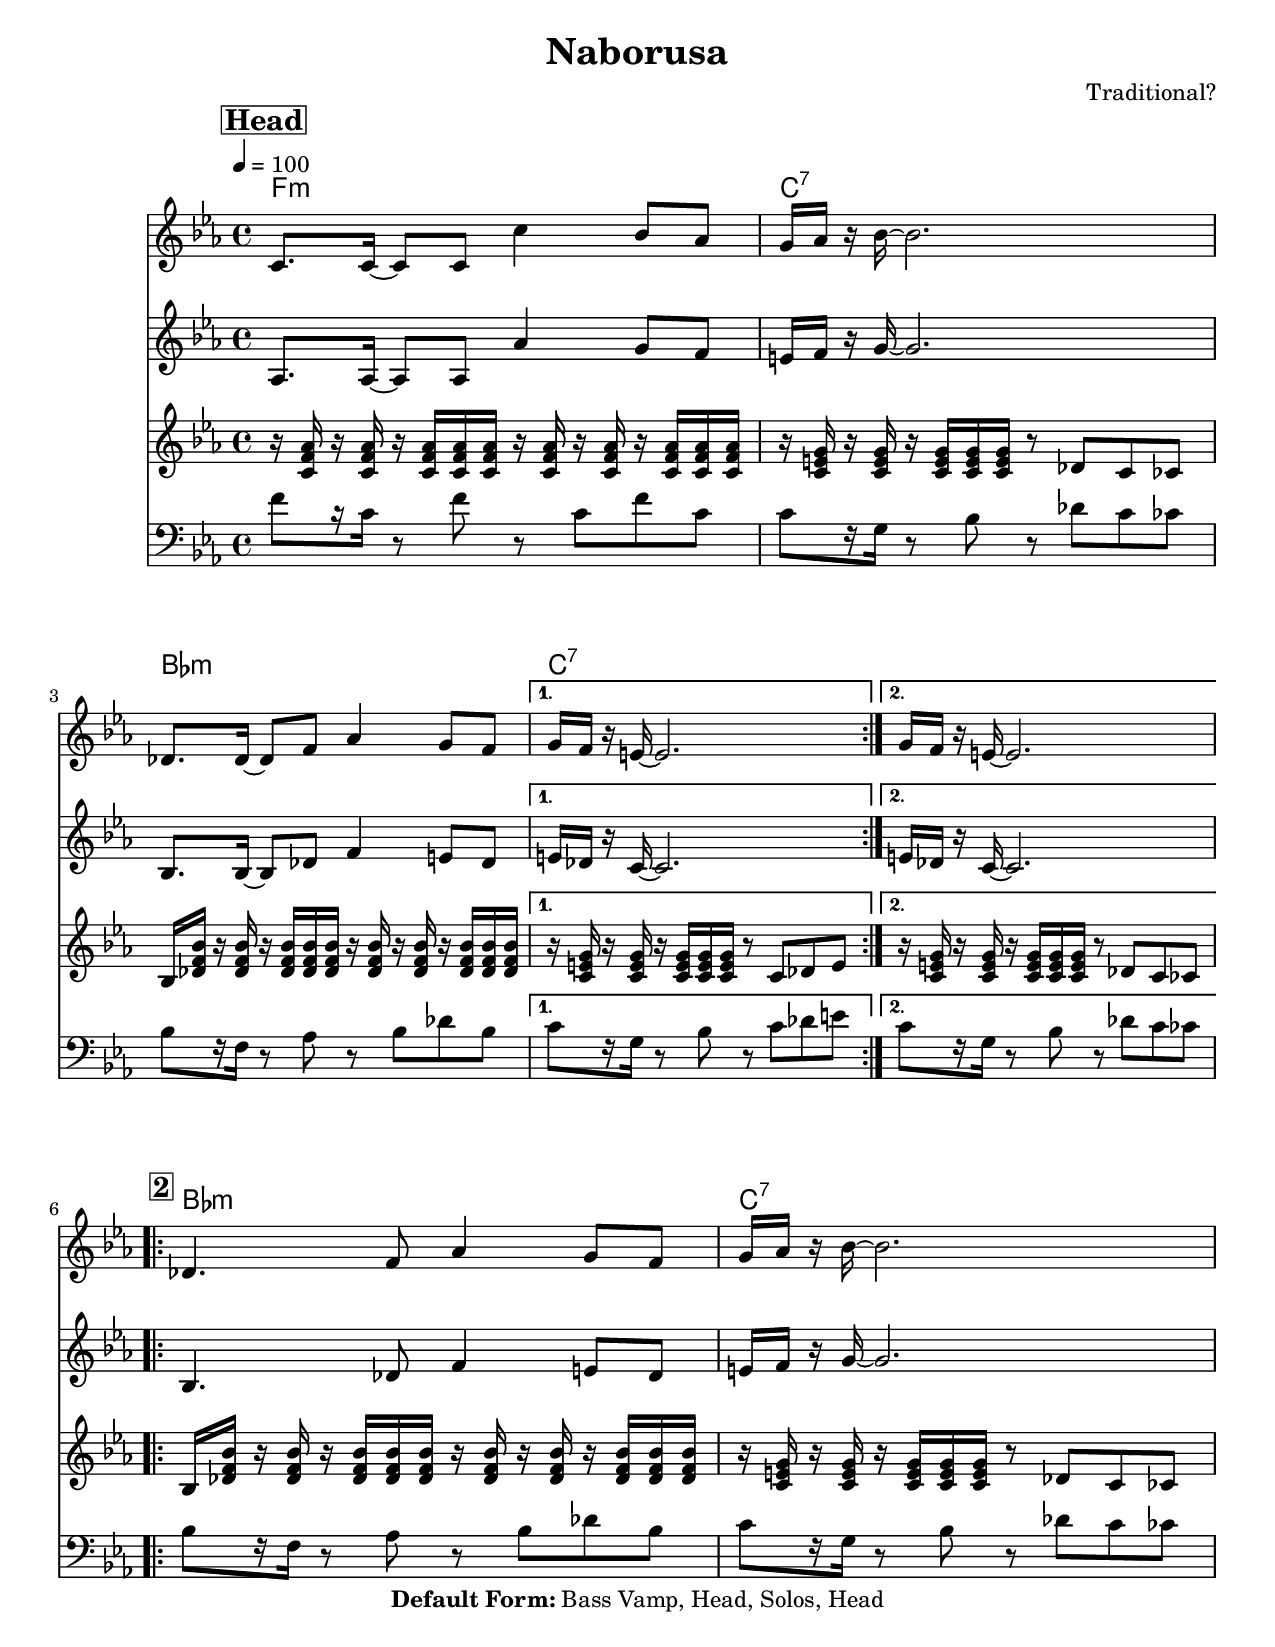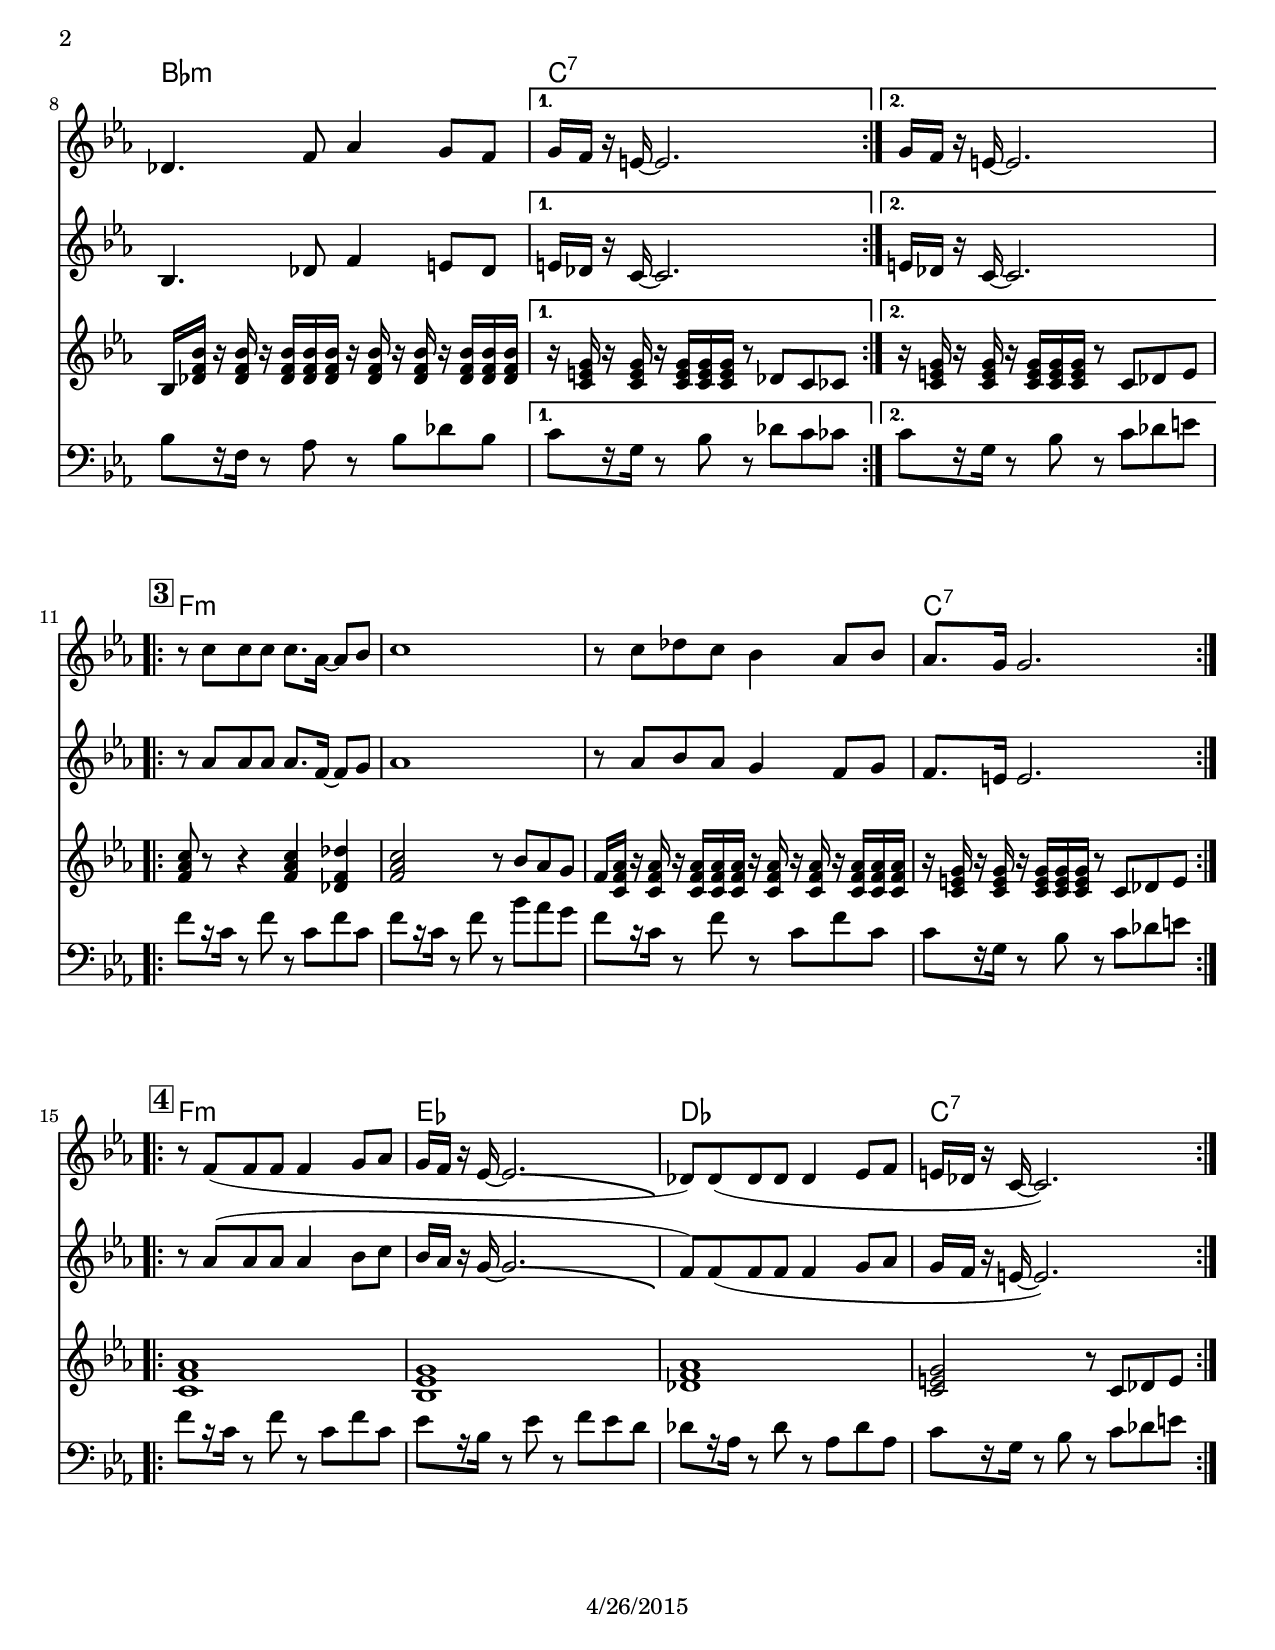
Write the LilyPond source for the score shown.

\version "2.12.1"

\header { 
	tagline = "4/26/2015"
  title = "Naborusa"
  composer = "Traditional?"

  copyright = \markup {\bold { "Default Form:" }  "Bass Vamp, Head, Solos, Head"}

}
%description:Song of unclear origin (and many titles and varied spellings) from the <a href="http://voiceofroma.com/">Romani culture</a>. The version we play was taught to us by <a href="http://www.eefc.org/Shopov.shtml">Rumen “Sali” Shopov</a> and local Balkan musician, <a target='_blank' href="http://www.huzzam.com/">Peter Jaques</a>.

%place a mark at bottom right
markdownright = { \once \override Score.RehearsalMark #'break-visibility = #begin-of-line-invisible \once \override Score.RehearsalMark #'self-alignment-X = #RIGHT \once \override Score.RehearsalMark #'direction = #DOWN }


% music pieces
%part: melody
melody = {
  \relative c' {
    \key c \minor
    \mark \markup \box \bold "Head"
    \repeat volta 2 {
      c8. c16~ c8 c c'4 bes8 aes | g16 aes r bes~ bes2. | des,8. des16~ des8 f aes4 g8 f |
    }
    \alternative { { g16 f r e~ e2. | } { g16 f r e~ e2. | } }

    \break \mark \markup \box \bold "2"
    \repeat volta 2 {
      des4. f8 aes4 g8 f | g16 aes r bes~ bes2. | des,4. f8 aes4 g8 f |
    }
    \alternative { { g16 f r e~ e2. | } { g16 f r e~ e2. | } }

    \break \mark \markup \box \bold "3"
    \repeat volta 2 {
      r8 c' c c c8. aes16~ aes8 bes |
      c1 |
      r8 c des c bes4 aes8 bes |
      aes8. g16 g2. |
    }

    \break \mark \markup \box \bold "4"
    \repeat volta 2 {
      r8 f( f f f4 g8 aes | g16 f r ees~ ees2. -\bendAfter #-4 |
      des8) des( des des des4 ees8 f | e16 des r c~ c2.) |
    }
  }
}

%part: tersa
tersa = {
  \relative c' {
    \key c \minor
    \mark \markup \box \bold "Head"
    \repeat volta 2 {
      aes8. aes16~ aes8 aes aes'4 g8 f | e16 f r g~ g2. |
      bes,8. bes16~ bes8 des f4 e8 des |
    }
    \alternative { { e16 des r c~ c2. | } { e16 des r c~ c2. | } }

    \break \mark \markup \box \bold "2"
    \repeat volta 2 {
      bes4. des8 f4 e8 des | e16 f r g~ g2. |
      bes,4. des8 f4 e8 des |
    }
    \alternative { { e16 des r c~ c2. | } { e16 des r c~ c2. | } }

    \break \mark \markup \box \bold "3"
    \repeat volta 2 {
      r8 aes' aes aes aes8. f16~ f8 g | aes1 | r8 aes bes aes g4 f8 g | f8. e16 e2. |
    }

    \break \mark \markup \box \bold "4"
    \repeat volta 2 {
      r8 aes( aes aes aes4 bes8 c | bes16 aes r g~ g2. -\bendAfter #-4 |
      f8) f( f f f4 g8 aes | g16 f r e~ e2.) |
    }

  }
}

%part: tenor
tenor = {
  \relative c' {
    \key c \minor

    \mark \markup \box \bold "Head"
    \repeat volta 2 {
      r16 <c f as> r <c f as> r <c f as> <c f as> <c f as>
      r16 <c f as> r <c f as> r <c f as> <c f as> <c f as>  |
      r16 <c e g> r <c e g> r <c e g> <c e g>  <c e g>
      r8 des c ces |
      bes16 <des f bes> r <des f bes> r <des f bes> <des f bes> <des f bes>
      r16 <des f bes> r <des f bes>r <des f bes> <des f bes> <des f bes> |
    }
    \alternative {
      {
        r16 <c e g> r <c e g> r <c e g> <c e g> <c e g>
        r8 c des e |
      }
      {
        r16 <c e g> r <c e g> r <c e g> <c e g> <c e g>
        r8 des c ces |
      }
    }
    \break

    \break \mark \markup \box \bold "2"
    \repeat volta 2 {
      bes16 <des f bes> r <des f bes> r <des f bes> <des f bes> <des f bes>
      r <des f bes> r <des f bes> r <des f bes> <des f bes> <des f bes> ] |
      r16 <c e g> r <c e g> r <c e g> <c e g> <c e g>
      r8 des c ces |
      bes16 <des f bes> r <des f bes> r <des f bes> <des f bes> <des f bes>
      r <des f bes> r <des f bes> r <des f bes> <des f bes> <des f bes> |
    }
    \alternative {
      {
        r16 <c e g> r <c e g> r <c e g> <c e g> <c e g>
        r8 des c ces |
      }
      {
        r16 <c e g> r <c e g> r <c e g> <c e g> <c e g>
        r8 c des e |
      }

    }
    \break

    \break \mark \markup \box \bold "3"
    \repeat volta 2 {
      <f as c>8 r8 r4 <f as c>4 <des f des'>|
      <f as c>2 r8 bes as g|
      f16 <c f as> r <c f as> r <c f as> <c f as> <c f as>
      r16 <c f as> r <c f as> r <c f as> <c f as> <c f as> |
      r16 <c e g> r <c e g> r <c e g> <c e g> <c e g>
      r8 c des e |
    }
    \break

    \break \mark \markup \box \bold "4"
    \repeat volta 2 {
      <c f as>1 |
      <bes es g> |
      <des f as> |
      <c e g>2 r8 c des e |
    }
  }
}
%part: bass
bass = {
  \relative c' {
    \key c \minor
    \mark \markup \box \bold "Head"
    \repeat volta 2 {
      f8[  r16 c] r8 f r c f c | c[ r16 g] r8 bes r des c ces |
      bes[ r16 f] r8 aes r bes des bes |
    }
    \alternative { { c[ r16 g] r8 bes r c des e | } { c[ r16 g] r8 bes r des c ces | } }

    \break \mark \markup \box \bold "2"
    \repeat volta 2 {
      bes[ r16 f] r8 aes r bes des bes | c[ r16 g] r8 bes r des c ces |
      bes[ r16 f] r8 aes r bes des bes |
    }
    \alternative { { c[ r16 g] r8 bes r des c ces | } { c[ r16 g] r8 bes r c des e | } }

    \break \mark \markup \box \bold "3"
    \repeat volta 2 {
      f[ r16 c] r8 f r c f c | f[ r16 c] r8 f r bes aes g |
      f[ r16 c] r8 f r c f c | c[ r16 g] r8 bes r c des e |
    }

    \break \mark \markup \box \bold "4"
    \repeat volta 2 {
      f[ r16 c] r8 f r c f c | ees[ r16 bes] r8 ees r f ees d |
      des[ r16 aes] r8 des r aes des8 aes | c[ r16 g] r8 bes r c des e |
    }

  }
}

%part: words
words = \markup { }

%part: changes
changes = \chordmode {
  f1:m | c:7 | bes:m | c:7 | c:7 |
  bes:m | c:7 | bes:m | c:7 | c:7 |
  f:m | f:m | f:m | c:7 |
  f:m | ees | des | c:7 |

}

%%Generated layout
%------------------Code to 'naturalize' music - get rid of double-sharps, E#, etc.-----------------
#(define (naturalize-pitch p)
  (let ((o (ly:pitch-octave p))
        (a (* 4 (ly:pitch-alteration p)))
        ;; alteration, a, in quarter tone steps,
        ;; for historical reasons
        (n (ly:pitch-notename p)))
    (cond
     ((and (> a 1) (or (eq? n 6) (eq? n 2)))
      (set! a (- a 2))
      (set! n (+ n 1)))
     ((and (< a -1) (or (eq? n 0) (eq? n 3)))
      (set! a (+ a 2))
      (set! n (- n 1))))
    (cond
     ((> a 2) (set! a (- a 4)) (set! n (+ n 1)))
     ((< a -2) (set! a (+ a 4)) (set! n (- n 1))))
    (if (< n 0) (begin (set! o (- o 1)) (set! n (+ n 7))))
    (if (> n 6) (begin (set! o (+ o 1)) (set! n (- n 7))))
    (ly:make-pitch o n (/ a 4))))

#(define (naturalize music)
  (let ((es (ly:music-property music 'elements))
        (e (ly:music-property music 'element))
        (p (ly:music-property music 'pitch)))
    (if (pair? es)
       (ly:music-set-property!
         music 'elements
         (map (lambda (x) (naturalize x)) es)))
    (if (ly:music? e)
       (ly:music-set-property!
         music 'element
         (naturalize e)))
    (if (ly:pitch? p)
       (begin
         (set! p (naturalize-pitch p))
         (ly:music-set-property! music 'pitch p)))
    music))

naturalizeMusic =
#(define-music-function (parser location m)
  (ly:music?)
  (naturalize m))
%-----------------End Naturalization code---------------

#(set-default-paper-size "letter")
\book {
	\score { <<
			\set Score.markFormatter = #format-mark-box-numbers
			
		\transpose c c \new ChordNames { \set chordChanges = ##t \changes }
		\new Staff \with { \consists "Volta_engraver" } {  \set Staff.midiInstrument = #"trumpet" \clef treble
			\tempo  4 = 100
			\override Score.RehearsalMark #'self-alignment-X = #LEFT
			\melody
		}
		\new Staff \with { \consists "Volta_engraver" } {  \set Staff.midiInstrument = #"alto sax" \clef treble
			\override Score.RehearsalMark #'self-alignment-X = #LEFT
			\tersa
		}
		\new Staff \with { \consists "Volta_engraver" } {  \set Staff.midiInstrument = #"trombone" \clef treble
			\override Score.RehearsalMark #'self-alignment-X = #LEFT
			\tenor
		}
		\new Staff \with { \consists "Volta_engraver" } {  \set Staff.midiInstrument = #"tuba" \clef bass
			\override Score.RehearsalMark #'self-alignment-X = #LEFT
			\bass
		}
	>> \layout { \context { \Score \remove "Volta_engraver" } } }  
}